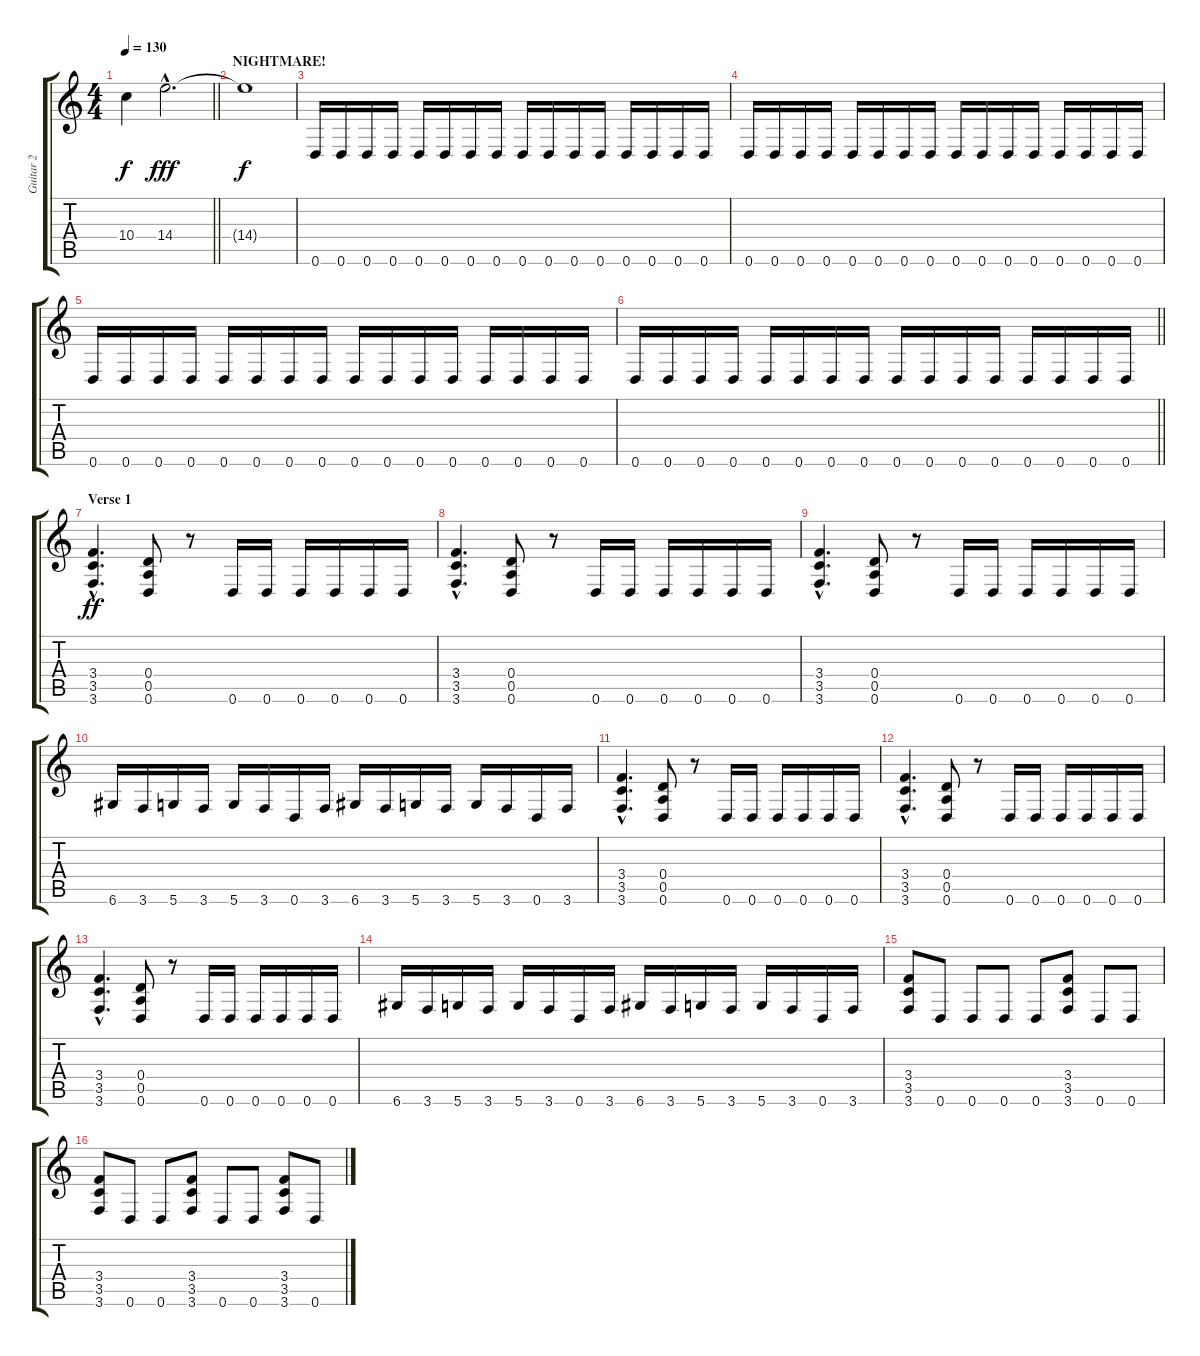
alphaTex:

\track ("Guitar 2" "Guitar 2") {instrument overdrivenguitar}
\staff {score tabs}
\tuning (E4 B3 G3 D3 A2 D2) {hide}
\ts (4 4)
\tempo 130
\clef g2
\barLineRight lightlight
\ks c
10.4{t}.4{dy f} 14.4{hac}.2{d dy fff} |
\section ("" "NIGHTMARE!")
14.4{t}.1{dy f} |
0.6.16 0.6.16 0.6.16 0.6.16 0.6.16 0.6.16 0.6.16 0.6.16 0.6.16 0.6.16 0.6.16 0.6.16 0.6.16 0.6.16 0.6.16 0.6.16 |
0.6.16 0.6.16 0.6.16 0.6.16 0.6.16 0.6.16 0.6.16 0.6.16 0.6.16 0.6.16 0.6.16 0.6.16 0.6.16 0.6.16 0.6.16 0.6.16 |
0.6.16 0.6.16 0.6.16 0.6.16 0.6.16 0.6.16 0.6.16 0.6.16 0.6.16 0.6.16 0.6.16 0.6.16 0.6.16 0.6.16 0.6.16 0.6.16 |
\barLineRight lightlight
0.6.16 0.6.16 0.6.16 0.6.16 0.6.16 0.6.16 0.6.16 0.6.16 0.6.16 0.6.16 0.6.16 0.6.16 0.6.16 0.6.16 0.6.16 0.6.16 |
\section ("" "Verse 1")
(3.4{hac} 3.5{hac} 3.6{hac}).4{d dy ff} (0.4 0.5 0.6).8 r.8 0.6.16 0.6.16 0.6.16 0.6.16 0.6.16 0.6.16 |
(3.4{hac} 3.5{hac} 3.6{hac}).4{d} (0.4 0.5 0.6).8 r.8 0.6.16 0.6.16 0.6.16 0.6.16 0.6.16 0.6.16 |
(3.4{hac} 3.5{hac} 3.6{hac}).4{d} (0.4 0.5 0.6).8 r.8 0.6.16 0.6.16 0.6.16 0.6.16 0.6.16 0.6.16 |
6.6.16 3.6.16 5.6.16 3.6.16 5.6.16 3.6.16 0.6.16 3.6.16 6.6.16 3.6.16 5.6.16 3.6.16 5.6.16 3.6.16 0.6.16 3.6.16 |
(3.4{hac} 3.5{hac} 3.6{hac}).4{d} (0.4 0.5 0.6).8 r.8 0.6.16 0.6.16 0.6.16 0.6.16 0.6.16 0.6.16 |
(3.4{hac} 3.5{hac} 3.6{hac}).4{d} (0.4 0.5 0.6).8 r.8 0.6.16 0.6.16 0.6.16 0.6.16 0.6.16 0.6.16 |
(3.4{hac} 3.5{hac} 3.6{hac}).4{d} (0.4 0.5 0.6).8 r.8 0.6.16 0.6.16 0.6.16 0.6.16 0.6.16 0.6.16 |
6.6.16 3.6.16 5.6.16 3.6.16 5.6.16 3.6.16 0.6.16 3.6.16 6.6.16 3.6.16 5.6.16 3.6.16 5.6.16 3.6.16 0.6.16 3.6.16 |
(3.4 3.5 3.6).8 0.6.8 0.6.8 0.6.8 0.6.8 (3.4 3.5 3.6).8 0.6.8 0.6.8 |
(3.4 3.5 3.6).8 0.6.8 0.6.8 (3.4 3.5 3.6).8 0.6.8 0.6.8 (3.4 3.5 3.6).8 0.6.8
